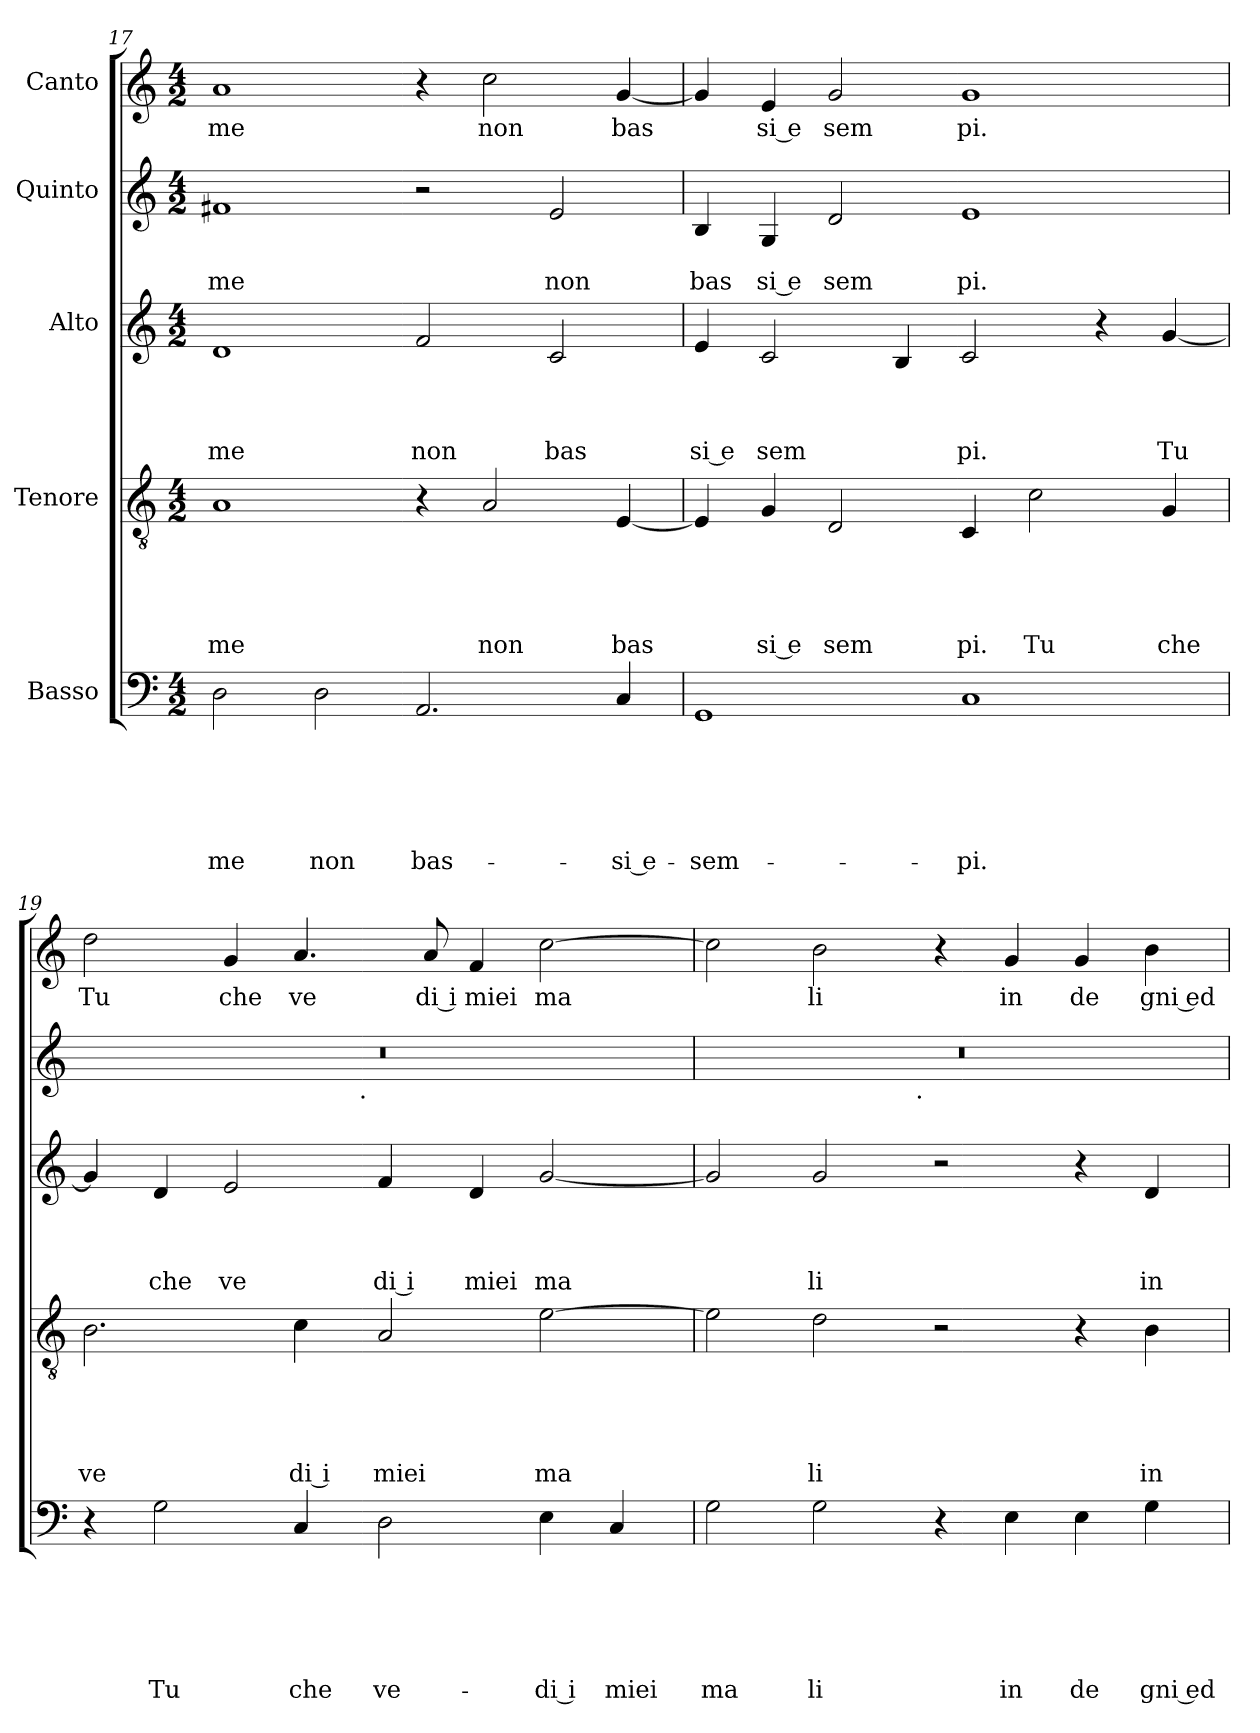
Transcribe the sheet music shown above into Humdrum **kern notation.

**kern	**text	**text	**text	**text	**text	**text	**kern	**text	**text	**text	**text	**text	**kern	**text	**text	**text	**text	**kern	**text	**text	**kern	**text
*part5	*part5	*part5	*part5	*part5	*part5	*part5	*part4	*part4	*part4	*part4	*part4	*part4	*part3	*part3	*part3	*part3	*part3	*part2	*part2	*part2	*part1	*part1
*staff5	*staff5	*staff5	*staff5	*staff5	*staff5	*staff5	*staff4	*staff4	*staff4	*staff4	*staff4	*staff4	*staff3	*staff3	*staff3	*staff3	*staff3	*staff2	*staff2	*staff2	*staff1	*staff1
*I"Basso	*	*	*	*	*	*	*I"Tenore	*	*	*	*	*	*I"Alto	*	*	*	*	*I"Quinto	*	*	*I"Canto	*
*clefF4	*	*	*	*	*	*	*clefGv2	*	*	*	*	*	*clefG2	*	*	*	*	*clefG2	*	*	*clefG2	*
*k[]	*	*	*	*	*	*	*k[]	*	*	*	*	*	*k[]	*	*	*	*	*k[]	*	*	*k[]	*
*C:	*	*	*	*	*	*	*C:	*	*	*	*	*	*C:	*	*	*	*	*C:	*	*	*C:	*
*M4/2	*	*	*	*	*	*	*M4/2	*	*	*	*	*	*M4/2	*	*	*	*	*M4/2	*	*	*M4/2	*
=17	=17	=17	=17	=17	=17	=17	=17	=17	=17	=17	=17	=17	=17	=17	=17	=17	=17	=17	=17	=17	=17	=17
!	!	!	!	!	!	!LO:LY:b	!	!	!	!	!	!LO:LY:b	!	!	!	!	!LO:LY:b	!	!	!LO:LY:b	!	!LO:LY:b
2D\	.	.	.	.	.	me	1A	.	.	.	.	me	1d	.	.	.	me	1f#X	.	me	1a	me
!	!	!	!	!	!	!LO:LY:b	!	!	!	!	!	!	!	!	!	!	!	!	!	!	!	!
2D\	.	.	.	.	.	non	.	.	.	.	.	.	.	.	.	.	.	.	.	.	.	.
!	!	!	!	!	!	!LO:LY:b	!	!	!	!	!	!	!	!	!	!	!LO:LY:b	!	!	!	!	!
2.AA/	.	.	.	.	.	bas-	4r	.	.	.	.	.	2f/	.	.	.	non	2r	.	.	4r	.
!	!	!	!	!	!	!	!	!	!	!	!	!LO:LY:b	!	!	!	!	!	!	!	!	!	!LO:LY:b
.	.	.	.	.	.	.	2A/	.	.	.	.	non	.	.	.	.	.	.	.	.	2cc\	non
!	!	!	!	!	!	!	!	!	!	!	!	!	!	!	!	!	!LO:LY:b	!	!	!LO:LY:b	!	!
.	.	.	.	.	.	.	.	.	.	.	.	.	2c/	.	.	.	bas	2e/	.	non	.	.
!	!	!	!	!	!	!LO:LY:b:rj	!	!	!	!	!	!LO:LY:b	!	!	!	!	!	!	!	!	!	!LO:LY:b
4C/	.	.	.	.	.	-si e-	[<4E/	.	.	.	.	bas	.	.	.	.	.	.	.	.	[<4g/	bas
=18	=18	=18	=18	=18	=18	=18	=18	=18	=18	=18	=18	=18	=18	=18	=18	=18	=18	=18	=18	=18	=18	=18
!	!	!	!	!	!	!LO:LY:b	!	!	!	!	!	!	!	!	!	!	!LO:LY:b:rj	!	!	!LO:LY:b	!	!
1GG	.	.	.	.	.	-sem-	4E/]	.	.	.	.	.	4e/	.	.	.	si e	4B/	.	bas	4g/]	.
!	!	!	!	!	!	!	!	!	!	!	!	!LO:LY:b:rj	!	!	!	!	!LO:LY:b	!	!	!LO:LY:b:rj	!	!LO:LY:b:rj
.	.	.	.	.	.	.	4G/	.	.	.	.	si e	(2c/	.	.	.	sem	4G/	.	si e	4e/	si e
!	!	!	!	!	!	!	!	!	!	!	!	!LO:LY:b	!	!	!	!	!	!	!	!LO:LY:b	!	!LO:LY:b
.	.	.	.	.	.	.	2D/	.	.	.	.	sem	.	.	.	.	.	2d/	.	sem	2g/	sem
.	.	.	.	.	.	.	.	.	.	.	.	.	4B/	.	.	.	.	.	.	.	.	.
!	!	!	!	!	!	!LO:LY:b	!	!	!	!	!	!LO:LY:b	!	!	!	!	!LO:LY:b	!	!	!LO:LY:b	!	!LO:LY:b
1C	.	.	.	.	.	-pi.	4C/	.	.	.	.	pi.	2c/	.	.	.	pi.	1e	.	pi.	1g	pi.
!	!	!	!	!	!	!	!	!	!	!	!	!LO:LY:b	!	!	!	!	!	!	!	!	!	!
.	.	.	.	.	.	.	2c\	.	.	.	.	Tu	.	.	.	.	.	.	.	.	.	.
.	.	.	.	.	.	.	.	.	.	.	.	.	4r	.	.	.	.	.	.	.	.	.
!	!	!	!	!	!	!	!	!	!	!	!	!LO:LY:b	!	!	!	!	!LO:LY:b	!	!	!	!	!
.	.	.	.	.	.	.	4G/	.	.	.	.	che	[<4g/	.	.	.	Tu	.	.	.	.	.
=19	=19	=19	=19	=19	=19	=19	=19	=19	=19	=19	=19	=19	=19	=19	=19	=19	=19	=19	=19	=19	=19	=19
!	!	!	!	!	!	!	!	!	!	!	!	!LO:LY:b	!	!	!	!	!	!	!	!	!	!LO:LY:b
*	*	*	*	*	*	*	*	*	*	*	*	*	*	*	*	*	*	*^	*	*	*	*
4r	.	.	.	.	.	.	2.B\	.	.	.	.	ve	4g/]	.	.	.	.	0r	2ryy	.	.	2dd\	Tu
!	!	!	!	!	!	!LO:LY:b	!	!	!	!	!	!	!	!	!	!	!LO:LY:b	!	!	!	!	!	!
2G\	.	.	.	.	.	Tu	.	.	.	.	.	.	4d/	.	.	.	che	.	.	.	.	.	.
!	!	!	!	!	!	!	!	!	!	!	!	!	!	!	!	!	!LO:LY:b	!	!	!	!	!	!LO:LY:b
.	.	.	.	.	.	.	.	.	.	.	.	.	2e/	.	.	.	ve	.	4...ryy	.	.	4g/	che
!	!	!	!	!	!	!LO:LY:b	!	!	!	!	!	!LO:LY:b:rj	!	!	!	!	!	!	!	!	!	!	!LO:LY:b
4C/	.	.	.	.	.	che	4c\	.	.	.	.	di i	.	.	.	.	.	.	.	.	.	4.a/	ve
!	!	!	!	!	!	!	!	!	!	!	!	!	!	!	!	!	!	!	!LO:TX:b:t=.	!	!	!	!
.	.	.	.	.	.	.	.	.	.	.	.	.	.	.	.	.	.	.	1ryy	.	.	.	.
!	!	!	!	!	!	!LO:LY:b	!	!	!	!	!	!LO:LY:b	!	!	!	!	!LO:LY:b:rj	!	!	!	!	!	!
2D\	.	.	.	.	.	ve-	2A/	.	.	.	.	miei	4f/	.	.	.	di i	.	.	.	.	.	.
!	!	!	!	!	!	!	!	!	!	!	!	!	!	!	!	!	!	!	!	!	!	!	!LO:LY:b:rj
.	.	.	.	.	.	.	.	.	.	.	.	.	.	.	.	.	.	.	.	.	.	8a/	di i
!	!	!	!	!	!	!	!	!	!	!	!	!	!	!	!	!	!LO:LY:b	!	!	!	!	!	!LO:LY:b
.	.	.	.	.	.	.	.	.	.	.	.	.	4d/	.	.	.	miei	.	.	.	.	4f/	miei
!	!	!	!	!	!	!LO:LY:b:rj	!	!	!	!	!	!LO:LY:b	!	!	!	!	!LO:LY:b	!	!	!	!	!	!LO:LY:b
4E\	.	.	.	.	.	-di i	[<2e\	.	.	.	.	ma	[<2g/	.	.	.	ma	.	.	.	.	[<2cc\	ma
!	!	!	!	!	!	!LO:LY:b	!	!	!	!	!	!	!	!	!	!	!	!	!	!	!	!	!
4C/	.	.	.	.	.	miei	.	.	.	.	.	.	.	.	.	.	.	.	.	.	.	.	.
.	.	.	.	.	.	.	.	.	.	.	.	.	.	.	.	.	.	.	32ryy	.	.	.	.
!!LO:LB:g=z
=20	=20	=20	=20	=20	=20	=20	=20	=20	=20	=20	=20	=20	=20	=20	=20	=20	=20	=20	=20	=20	=20	=20	=20
!	!	!	!	!	!	!LO:LY:b	!	!	!	!	!	!	!	!	!	!	!	!	!	!	!	!	!
2G\	.	.	.	.	.	ma	2e\]	.	.	.	.	.	2g/]	.	.	.	.	0r	2ryy	.	.	2cc\]	.
!	!	!	!	!	!	!LO:LY:b	!	!	!	!	!	!LO:LY:b	!	!	!	!	!LO:LY:b	!	!	!	!	!	!LO:LY:b
2G\	.	.	.	.	.	li	2d\	.	.	.	.	li	2g/	.	.	.	li	.	4...ryy	.	.	2b\	li
!	!	!	!	!	!	!	!	!	!	!	!	!	!	!	!	!	!	!	!LO:TX:b:t=.	!	!	!	!
.	.	.	.	.	.	.	.	.	.	.	.	.	.	.	.	.	.	.	1ryy	.	.	.	.
4r	.	.	.	.	.	.	2r	.	.	.	.	.	2r	.	.	.	.	.	.	.	.	4r	.
!	!	!	!	!	!	!LO:LY:b	!	!	!	!	!	!	!	!	!	!	!	!	!	!	!	!	!LO:LY:b
4E\	.	.	.	.	.	in	.	.	.	.	.	.	.	.	.	.	.	.	.	.	.	4g/	in
!	!	!	!	!	!	!LO:LY:b	!	!	!	!	!	!	!	!	!	!	!	!	!	!	!	!	!LO:LY:b
4E\	.	.	.	.	.	de	4r	.	.	.	.	.	4r	.	.	.	.	.	.	.	.	4g/	de
!	!	!	!	!	!	!LO:LY:b:rj	!	!	!	!	!	!LO:LY:b	!	!	!	!	!LO:LY:b	!	!	!	!	!	!LO:LY:b:rj
4G\	.	.	.	.	.	gni ed	4B\	.	.	.	.	in	4d/	.	.	.	in-	.	.	.	.	4b\	gni ed
.	.	.	.	.	.	.	.	.	.	.	.	.	.	.	.	.	.	.	32ryy	.	.	.	.
*	*	*	*	*	*	*	*	*	*	*	*	*	*	*	*	*	*	*v	*v	*	*	*	*
=	=	=	=	=	=	=	=	=	=	=	=	=	=	=	=	=	=	=	=	=	=	=
*-	*-	*-	*-	*-	*-	*-	*-	*-	*-	*-	*-	*-	*-	*-	*-	*-	*-	*-	*-	*-	*-	*-
